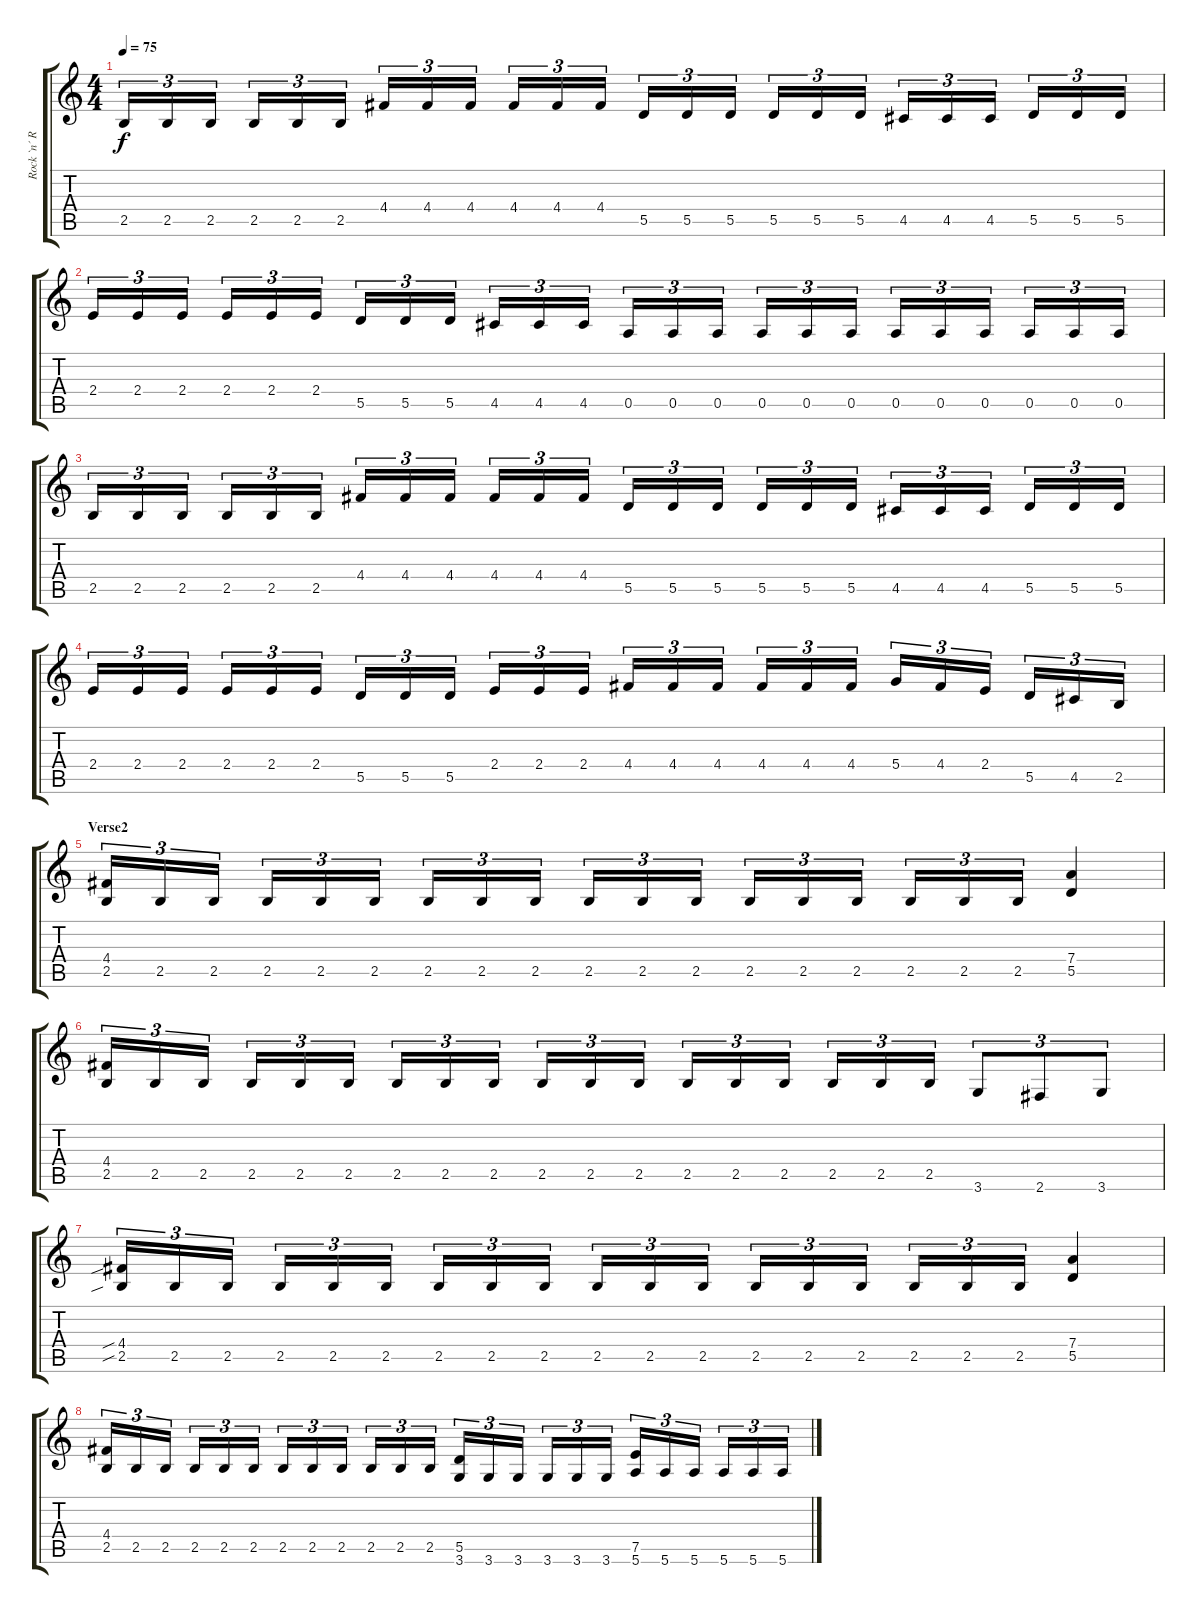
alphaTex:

\track ("Rock `n´ Rolf" "Rock `n´ R") {instrument distortionguitar}
\staff {score tabs}
\tuning (E4 B3 G3 D3 A2 E2) {hide}
\ts (4 4)
\tempo 75
\clef g2
\ks c
2.5.16{tu (3 2) dy f} 2.5.16{tu (3 2)} 2.5.16{tu (3 2)} 2.5.16{tu (3 2)} 2.5.16{tu (3 2)} 2.5.16{tu (3 2)} 4.4.16{tu (3 2)} 4.4.16{tu (3 2)} 4.4.16{tu (3 2)} 4.4.16{tu (3 2)} 4.4.16{tu (3 2)} 4.4.16{tu (3 2)} 5.5.16{tu (3 2)} 5.5.16{tu (3 2)} 5.5.16{tu (3 2)} 5.5.16{tu (3 2)} 5.5.16{tu (3 2)} 5.5.16{tu (3 2)} 4.5.16{tu (3 2)} 4.5.16{tu (3 2)} 4.5.16{tu (3 2)} 5.5.16{tu (3 2)} 5.5.16{tu (3 2)} 5.5.16{tu (3 2)} |
2.4.16{tu (3 2)} 2.4.16{tu (3 2)} 2.4.16{tu (3 2)} 2.4.16{tu (3 2)} 2.4.16{tu (3 2)} 2.4.16{tu (3 2)} 5.5.16{tu (3 2)} 5.5.16{tu (3 2)} 5.5.16{tu (3 2)} 4.5.16{tu (3 2)} 4.5.16{tu (3 2)} 4.5.16{tu (3 2)} 0.5.16{tu (3 2)} 0.5.16{tu (3 2)} 0.5.16{tu (3 2)} 0.5.16{tu (3 2)} 0.5.16{tu (3 2)} 0.5.16{tu (3 2)} 0.5.16{tu (3 2)} 0.5.16{tu (3 2)} 0.5.16{tu (3 2)} 0.5.16{tu (3 2)} 0.5.16{tu (3 2)} 0.5.16{tu (3 2)} |
2.5.16{tu (3 2)} 2.5.16{tu (3 2)} 2.5.16{tu (3 2)} 2.5.16{tu (3 2)} 2.5.16{tu (3 2)} 2.5.16{tu (3 2)} 4.4.16{tu (3 2)} 4.4.16{tu (3 2)} 4.4.16{tu (3 2)} 4.4.16{tu (3 2)} 4.4.16{tu (3 2)} 4.4.16{tu (3 2)} 5.5.16{tu (3 2)} 5.5.16{tu (3 2)} 5.5.16{tu (3 2)} 5.5.16{tu (3 2)} 5.5.16{tu (3 2)} 5.5.16{tu (3 2)} 4.5.16{tu (3 2)} 4.5.16{tu (3 2)} 4.5.16{tu (3 2)} 5.5.16{tu (3 2)} 5.5.16{tu (3 2)} 5.5.16{tu (3 2)} |
2.4.16{tu (3 2)} 2.4.16{tu (3 2)} 2.4.16{tu (3 2)} 2.4.16{tu (3 2)} 2.4.16{tu (3 2)} 2.4.16{tu (3 2)} 5.5.16{tu (3 2)} 5.5.16{tu (3 2)} 5.5.16{tu (3 2)} 2.4.16{tu (3 2)} 2.4.16{tu (3 2)} 2.4.16{tu (3 2)} 4.4.16{tu (3 2)} 4.4.16{tu (3 2)} 4.4.16{tu (3 2)} 4.4.16{tu (3 2)} 4.4.16{tu (3 2)} 4.4.16{tu (3 2)} 5.4.16{tu (3 2)} 4.4.16{tu (3 2)} 2.4.16{tu (3 2)} 5.5.16{tu (3 2)} 4.5.16{tu (3 2)} 2.5.16{tu (3 2)} |
\section ("" "Verse2")
(4.4 2.5).16{tu (3 2)} 2.5.16{tu (3 2)} 2.5.16{tu (3 2)} 2.5.16{tu (3 2)} 2.5.16{tu (3 2)} 2.5.16{tu (3 2)} 2.5.16{tu (3 2)} 2.5.16{tu (3 2)} 2.5.16{tu (3 2)} 2.5.16{tu (3 2)} 2.5.16{tu (3 2)} 2.5.16{tu (3 2)} 2.5.16{tu (3 2)} 2.5.16{tu (3 2)} 2.5.16{tu (3 2)} 2.5.16{tu (3 2)} 2.5.16{tu (3 2)} 2.5.16{tu (3 2)} (7.4 5.5).4 |
(4.4 2.5).16{tu (3 2)} 2.5.16{tu (3 2)} 2.5.16{tu (3 2)} 2.5.16{tu (3 2)} 2.5.16{tu (3 2)} 2.5.16{tu (3 2)} 2.5.16{tu (3 2)} 2.5.16{tu (3 2)} 2.5.16{tu (3 2)} 2.5.16{tu (3 2)} 2.5.16{tu (3 2)} 2.5.16{tu (3 2)} 2.5.16{tu (3 2)} 2.5.16{tu (3 2)} 2.5.16{tu (3 2)} 2.5.16{tu (3 2)} 2.5.16{tu (3 2)} 2.5.16{tu (3 2)} 3.6.8{tu (3 2)} 2.6.8{tu (3 2)} 3.6.8{tu (3 2)} |
(4.4{sib} 2.5{sib}).16{tu (3 2)} 2.5.16{tu (3 2)} 2.5.16{tu (3 2)} 2.5.16{tu (3 2)} 2.5.16{tu (3 2)} 2.5.16{tu (3 2)} 2.5.16{tu (3 2)} 2.5.16{tu (3 2)} 2.5.16{tu (3 2)} 2.5.16{tu (3 2)} 2.5.16{tu (3 2)} 2.5.16{tu (3 2)} 2.5.16{tu (3 2)} 2.5.16{tu (3 2)} 2.5.16{tu (3 2)} 2.5.16{tu (3 2)} 2.5.16{tu (3 2)} 2.5.16{tu (3 2)} (7.4 5.5).4 |
(4.4 2.5).16{tu (3 2)} 2.5.16{tu (3 2)} 2.5.16{tu (3 2)} 2.5.16{tu (3 2)} 2.5.16{tu (3 2)} 2.5.16{tu (3 2)} 2.5.16{tu (3 2)} 2.5.16{tu (3 2)} 2.5.16{tu (3 2)} 2.5.16{tu (3 2)} 2.5.16{tu (3 2)} 2.5.16{tu (3 2)} (5.5 3.6).16{tu (3 2)} 3.6.16{tu (3 2)} 3.6.16{tu (3 2)} 3.6.16{tu (3 2)} 3.6.16{tu (3 2)} 3.6.16{tu (3 2)} (7.5 5.6).16{tu (3 2)} 5.6.16{tu (3 2)} 5.6.16{tu (3 2)} 5.6.16{tu (3 2)} 5.6.16{tu (3 2)} 5.6.16{tu (3 2)}
